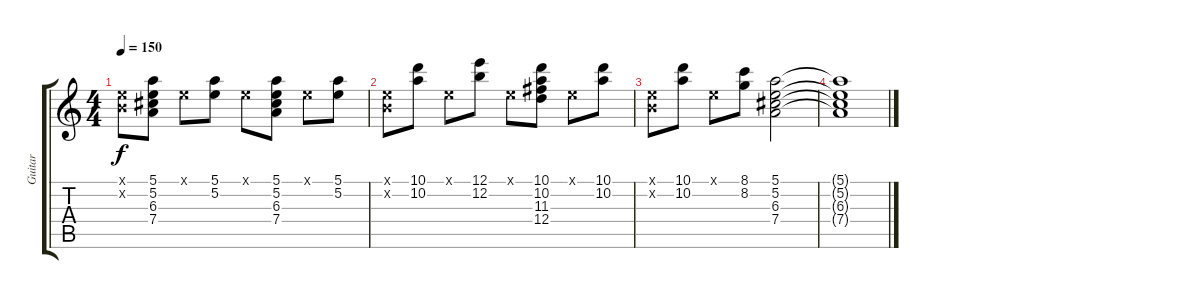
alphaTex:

\track ("Guitar" "Guitar") {instrument electricguitarmuted}
\staff {score tabs}
\tuning (E4 B3 G3 D3 A2 E2) {hide}
\ts (4 4)
\tempo 150
\clef g2
\ks c
(0.1{x} 0.2{x}).8{dy f} (5.1 5.2 6.3 7.4).8 0.1{x}.8 (5.1 5.2).8 0.1{x}.8 (5.1 5.2 6.3 7.4).8 0.1{x}.8 (5.1 5.2).8 |
(0.1{x} 0.2{x}).8 (10.1 10.2).8 0.1{x}.8 (12.1 12.2).8 0.1{x}.8 (10.1 10.2 11.3 12.4).8 0.1{x}.8 (10.1 10.2).8 |
(0.1{x} 0.2{x}).8 (10.1 10.2).8 0.1{x}.8 (8.1 8.2).8 (5.1 5.2 6.3 7.4).2 |
(5.1{t} 5.2{t} 6.3{t} 7.4{t}).1
